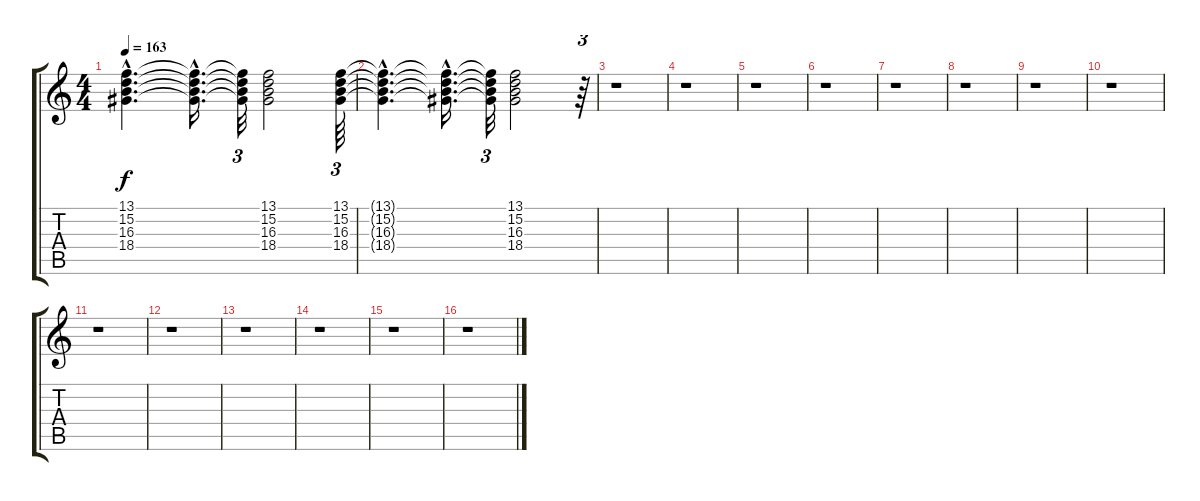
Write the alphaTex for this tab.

\track "" {instrument acousticgrandpiano}
\staff {score tabs}
\tuning (E4 B3 G3 D3 A2 E2) {hide}
\ts (4 4)
\tempo 163
\clef g2
\ks c
(13.1{hac t} 15.2{hac t} 16.3{hac t} 18.4{hac t}).4{d dy f} (13.1{hac t} 15.2{hac t} 16.3{hac t} 18.4{hac t}).16{d} (13.1{t} 15.2{t} 16.3{t} 18.4{t}).32{tu (3 2)} (13.1 15.2 16.3 18.4).2 (13.1 15.2 16.3 18.4).64{tu (3 2)} |
(13.1{hac t} 15.2{hac t} 16.3{hac t} 18.4{hac t}).4{d} (13.1{hac t} 15.2{hac t} 16.3{hac t} 18.4{hac t}).16{d} (13.1{t} 15.2{t} 16.3{t} 18.4{t}).32{tu (3 2)} (13.1 15.2 16.3 18.4).2 r.64{tu (3 2)} |
r.1 |
r.1 |
r.1 |
r.1 |
r.1 |
r.1 |
r.1 |
r.1 |
r.1 |
r.1 |
r.1 |
r.1 |
r.1 |
r.1
